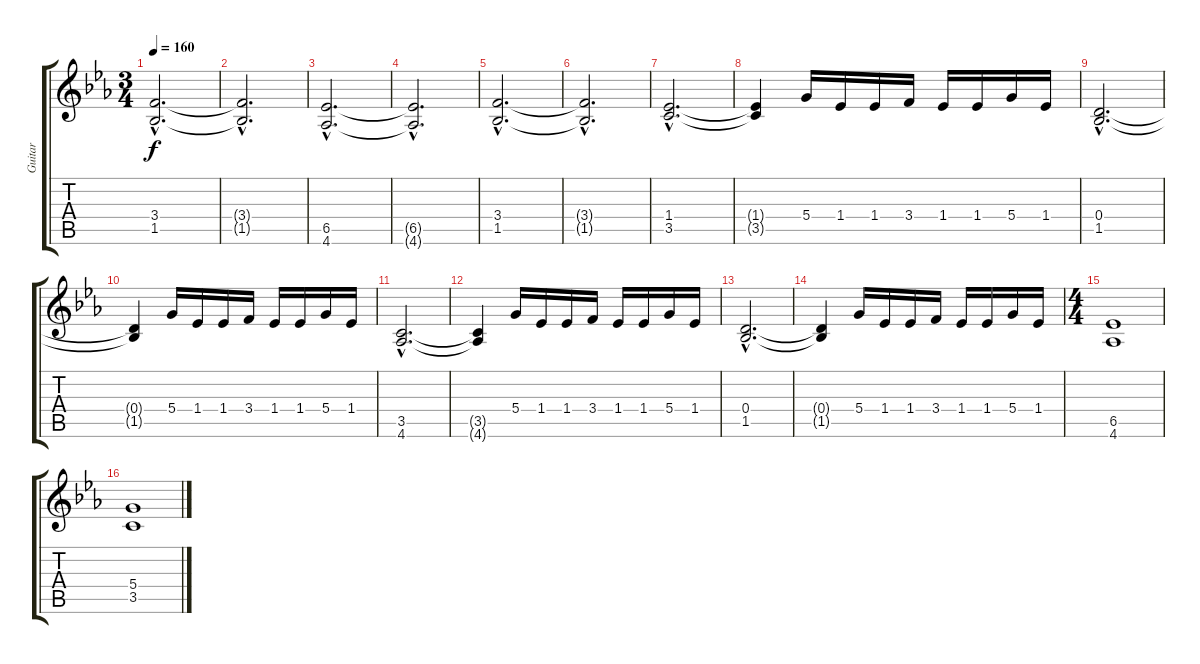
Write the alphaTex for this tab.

\track ("Guitar" "Guitar") {instrument distortionguitar}
\staff {score tabs}
\tuning (E4 B3 G3 D3 A2 E2) {hide}
\ts (3 4)
\tempo 160
\clef g2
\ks eb
(3.4{hac} 1.5{hac}).2{d dy f} |
(3.4{hac t} 1.5{hac t}).2{d} |
(6.5{hac} 4.6{hac}).2{d} |
(6.5{hac t} 4.6{hac t}).2{d} |
(3.4{hac} 1.5{hac}).2{d} |
(3.4{hac t} 1.5{hac t}).2{d} |
(1.4{hac} 3.5{hac}).2{d} |
(1.4{t} 3.5{t}).4 5.4.16 1.4.16 1.4.16 3.4.16 1.4.16 1.4.16 5.4.16 1.4.16 |
(0.4{hac} 1.5{hac}).2{d} |
(0.4{t} 1.5{t}).4 5.4.16 1.4.16 1.4.16 3.4.16 1.4.16 1.4.16 5.4.16 1.4.16 |
(3.5{hac} 4.6{hac}).2{d} |
(3.5{t} 4.6{t}).4 5.4.16 1.4.16 1.4.16 3.4.16 1.4.16 1.4.16 5.4.16 1.4.16 |
(0.4{hac} 1.5{hac}).2{d} |
(0.4{t} 1.5{t}).4 5.4.16 1.4.16 1.4.16 3.4.16 1.4.16 1.4.16 5.4.16 1.4.16 |
\ts (4 4)
(6.5 4.6).1 |
(5.4 3.5).1
